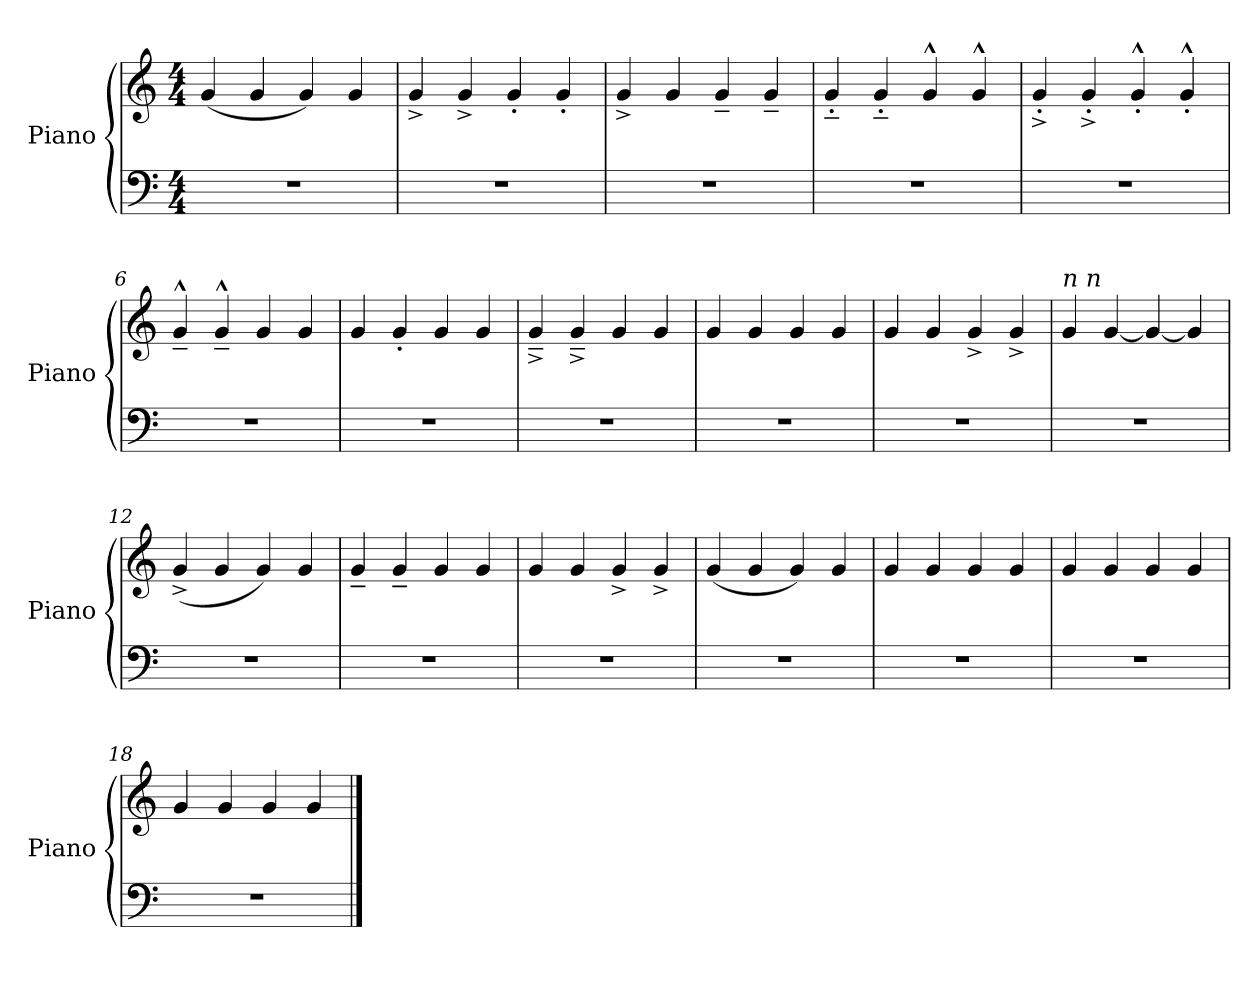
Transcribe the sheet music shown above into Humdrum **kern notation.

**kern	**kern
*part1	*part1
*staff2	*staff1
*I"Piano	*
*I'Piano	*
*clefF4	*clefG2
*M4/4	*M4/4
=1	=1
1rF	(<4g/
.	4g/
.	4g/)
.	4g/
=2	=2
1rF	4g^</
.	4g^</
.	4g'</
.	4g'</
=3	=3
1rF	4g^</
.	4g/
.	4g~</
.	4g~</
=4	=4
1rF	4g~<'</
.	4g~<'</
.	4g^^>/
.	4g^^>/
=5	=5
1rF	4g^<'</
.	4g^<'</
.	4g^^>'>/
.	4g^^>'>/
=6	=6
1rF	4g^^>~>/
.	4g^^>~>/
.	4g/
.	4g/
=7	=7
1rF	4g/
.	4g'</
.	4g/
.	4g/
!!LO:LB:g=z
=8	=8
1rF	4g^<~</
.	4g^<~</
.	4g/
.	4g/
=9	=9
1rF	4g/
.	4g/
.	4g/
.	4g/
=10	=10
1rF	4g/
.	4g/
.	4g^>/
.	4g^>/
=11	=11
!	!LO:TX:a:i:t=n n
1rF	4g/
.	[<4g/
.	4g/_
.	4g/]
=12	=12
1rF	(<4g^<^</
.	4g/
.	4g/)
.	4g/
=13	=13
1rF	4g~</
.	4g~</
.	4g/
.	4g/
=14	=14
1rF	4g/
.	4g/
.	4g^>/
.	4g^>/
=15	=15
1rF	(>4g/
.	4g/
.	4g/)
.	4g/
!!LO:LB:g=z
=16	=16
1rF	4g/
.	4g/
.	4g/
.	4g/
=17	=17
1rF	4g/
.	4g/
.	4g/
.	4g/
=18	=18
1rF	4g/
.	4g/
.	4g/
.	4g/
==	==
*-	*-
